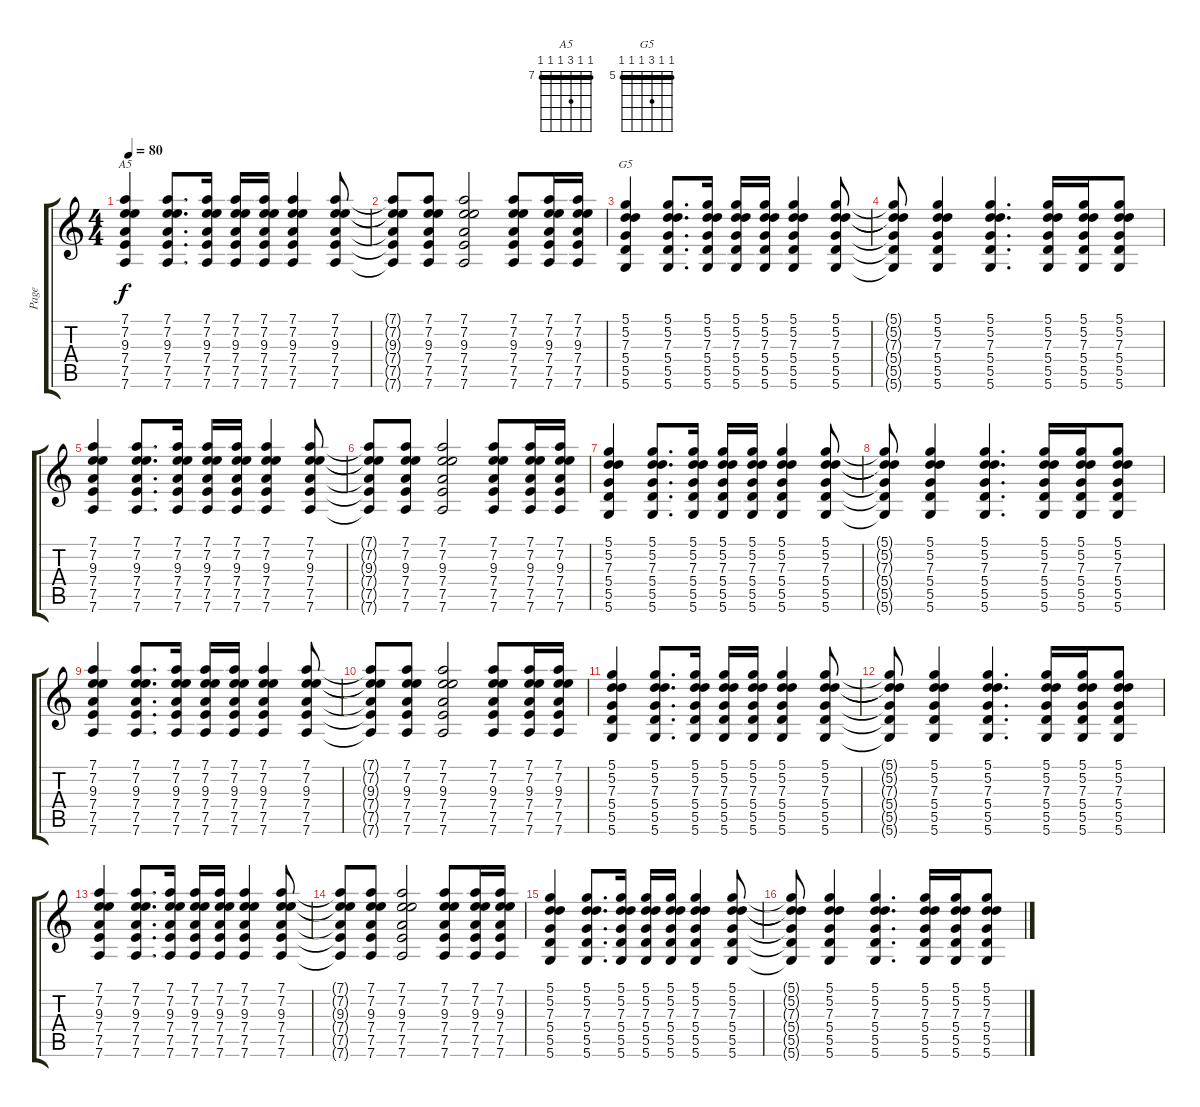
\track ("Page " "Page ") {instrument overdrivenguitar}
\staff {score tabs}
\tuning (D4 A3 G3 D3 A2 D2) {hide}
\chord ("A5" 7 7 9 7 7 7) {firstfret 7 barre 7}
\chord ("G5" 5 5 7 5 5 5) {firstfret 5 barre 5}
\ts (4 4)
\tempo 80
\clef g2
\ks c
(7.1 7.2 9.3 7.4 7.5 7.6).4{ch "A5" dy f} (7.1 7.2 9.3 7.4 7.5 7.6).8{d} (7.1 7.2 9.3 7.4 7.5 7.6).16 (7.1 7.2 9.3 7.4 7.5 7.6).16 (7.1 7.2 9.3 7.4 7.5 7.6).16 (7.1 7.2 9.3 7.4 7.5 7.6).4 (7.1 7.2 9.3 7.4 7.5 7.6).8 |
(7.1{t} 7.2{t} 9.3{t} 7.4{t} 7.5{t} 7.6{t}).8 (7.1 7.2 9.3 7.4 7.5 7.6).8 (7.1 7.2 9.3 7.4 7.5 7.6).2 (7.1 7.2 9.3 7.4 7.5 7.6).8 (7.1 7.2 9.3 7.4 7.5 7.6).16 (7.1 7.2 9.3 7.4 7.5 7.6).16 |
(5.1 5.2 7.3 5.4 5.5 5.6).4{ch "G5"} (5.1 5.2 7.3 5.4 5.5 5.6).8{d} (5.1 5.2 7.3 5.4 5.5 5.6).16 (5.1 5.2 7.3 5.4 5.5 5.6).16 (5.1 5.2 7.3 5.4 5.5 5.6).16 (5.1 5.2 7.3 5.4 5.5 5.6).4 (5.1 5.2 7.3 5.4 5.5 5.6).8 |
(5.1{t} 5.2{t} 7.3{t} 5.4{t} 5.5{t} 5.6{t}).8 (5.1 5.2 7.3 5.4 5.5 5.6).4 (5.1 5.2 7.3 5.4 5.5 5.6).4{d} (5.1 5.2 7.3 5.4 5.5 5.6).16 (5.1 5.2 7.3 5.4 5.5 5.6).16 (5.1 5.2 7.3 5.4 5.5 5.6).8 |
(7.1 7.2 9.3 7.4 7.5 7.6).4 (7.1 7.2 9.3 7.4 7.5 7.6).8{d} (7.1 7.2 9.3 7.4 7.5 7.6).16 (7.1 7.2 9.3 7.4 7.5 7.6).16 (7.1 7.2 9.3 7.4 7.5 7.6).16 (7.1 7.2 9.3 7.4 7.5 7.6).4 (7.1 7.2 9.3 7.4 7.5 7.6).8 |
(7.1{t} 7.2{t} 9.3{t} 7.4{t} 7.5{t} 7.6{t}).8 (7.1 7.2 9.3 7.4 7.5 7.6).8 (7.1 7.2 9.3 7.4 7.5 7.6).2 (7.1 7.2 9.3 7.4 7.5 7.6).8 (7.1 7.2 9.3 7.4 7.5 7.6).16 (7.1 7.2 9.3 7.4 7.5 7.6).16 |
(5.1 5.2 7.3 5.4 5.5 5.6).4 (5.1 5.2 7.3 5.4 5.5 5.6).8{d} (5.1 5.2 7.3 5.4 5.5 5.6).16 (5.1 5.2 7.3 5.4 5.5 5.6).16 (5.1 5.2 7.3 5.4 5.5 5.6).16 (5.1 5.2 7.3 5.4 5.5 5.6).4 (5.1 5.2 7.3 5.4 5.5 5.6).8 |
(5.1{t} 5.2{t} 7.3{t} 5.4{t} 5.5{t} 5.6{t}).8 (5.1 5.2 7.3 5.4 5.5 5.6).4 (5.1 5.2 7.3 5.4 5.5 5.6).4{d} (5.1 5.2 7.3 5.4 5.5 5.6).16 (5.1 5.2 7.3 5.4 5.5 5.6).16 (5.1 5.2 7.3 5.4 5.5 5.6).8 |
(7.1 7.2 9.3 7.4 7.5 7.6).4 (7.1 7.2 9.3 7.4 7.5 7.6).8{d} (7.1 7.2 9.3 7.4 7.5 7.6).16 (7.1 7.2 9.3 7.4 7.5 7.6).16 (7.1 7.2 9.3 7.4 7.5 7.6).16 (7.1 7.2 9.3 7.4 7.5 7.6).4 (7.1 7.2 9.3 7.4 7.5 7.6).8 |
(7.1{t} 7.2{t} 9.3{t} 7.4{t} 7.5{t} 7.6{t}).8 (7.1 7.2 9.3 7.4 7.5 7.6).8 (7.1 7.2 9.3 7.4 7.5 7.6).2 (7.1 7.2 9.3 7.4 7.5 7.6).8 (7.1 7.2 9.3 7.4 7.5 7.6).16 (7.1 7.2 9.3 7.4 7.5 7.6).16 |
(5.1 5.2 7.3 5.4 5.5 5.6).4 (5.1 5.2 7.3 5.4 5.5 5.6).8{d} (5.1 5.2 7.3 5.4 5.5 5.6).16 (5.1 5.2 7.3 5.4 5.5 5.6).16 (5.1 5.2 7.3 5.4 5.5 5.6).16 (5.1 5.2 7.3 5.4 5.5 5.6).4 (5.1 5.2 7.3 5.4 5.5 5.6).8 |
(5.1{t} 5.2{t} 7.3{t} 5.4{t} 5.5{t} 5.6{t}).8 (5.1 5.2 7.3 5.4 5.5 5.6).4 (5.1 5.2 7.3 5.4 5.5 5.6).4{d} (5.1 5.2 7.3 5.4 5.5 5.6).16 (5.1 5.2 7.3 5.4 5.5 5.6).16 (5.1 5.2 7.3 5.4 5.5 5.6).8 |
(7.1 7.2 9.3 7.4 7.5 7.6).4 (7.1 7.2 9.3 7.4 7.5 7.6).8{d} (7.1 7.2 9.3 7.4 7.5 7.6).16 (7.1 7.2 9.3 7.4 7.5 7.6).16 (7.1 7.2 9.3 7.4 7.5 7.6).16 (7.1 7.2 9.3 7.4 7.5 7.6).4 (7.1 7.2 9.3 7.4 7.5 7.6).8 |
(7.1{t} 7.2{t} 9.3{t} 7.4{t} 7.5{t} 7.6{t}).8 (7.1 7.2 9.3 7.4 7.5 7.6).8 (7.1 7.2 9.3 7.4 7.5 7.6).2 (7.1 7.2 9.3 7.4 7.5 7.6).8 (7.1 7.2 9.3 7.4 7.5 7.6).16 (7.1 7.2 9.3 7.4 7.5 7.6).16 |
(5.1 5.2 7.3 5.4 5.5 5.6).4 (5.1 5.2 7.3 5.4 5.5 5.6).8{d} (5.1 5.2 7.3 5.4 5.5 5.6).16 (5.1 5.2 7.3 5.4 5.5 5.6).16 (5.1 5.2 7.3 5.4 5.5 5.6).16 (5.1 5.2 7.3 5.4 5.5 5.6).4 (5.1 5.2 7.3 5.4 5.5 5.6).8 |
(5.1{t} 5.2{t} 7.3{t} 5.4{t} 5.5{t} 5.6{t}).8 (5.1 5.2 7.3 5.4 5.5 5.6).4 (5.1 5.2 7.3 5.4 5.5 5.6).4{d} (5.1 5.2 7.3 5.4 5.5 5.6).16 (5.1 5.2 7.3 5.4 5.5 5.6).16 (5.1 5.2 7.3 5.4 5.5 5.6).8
